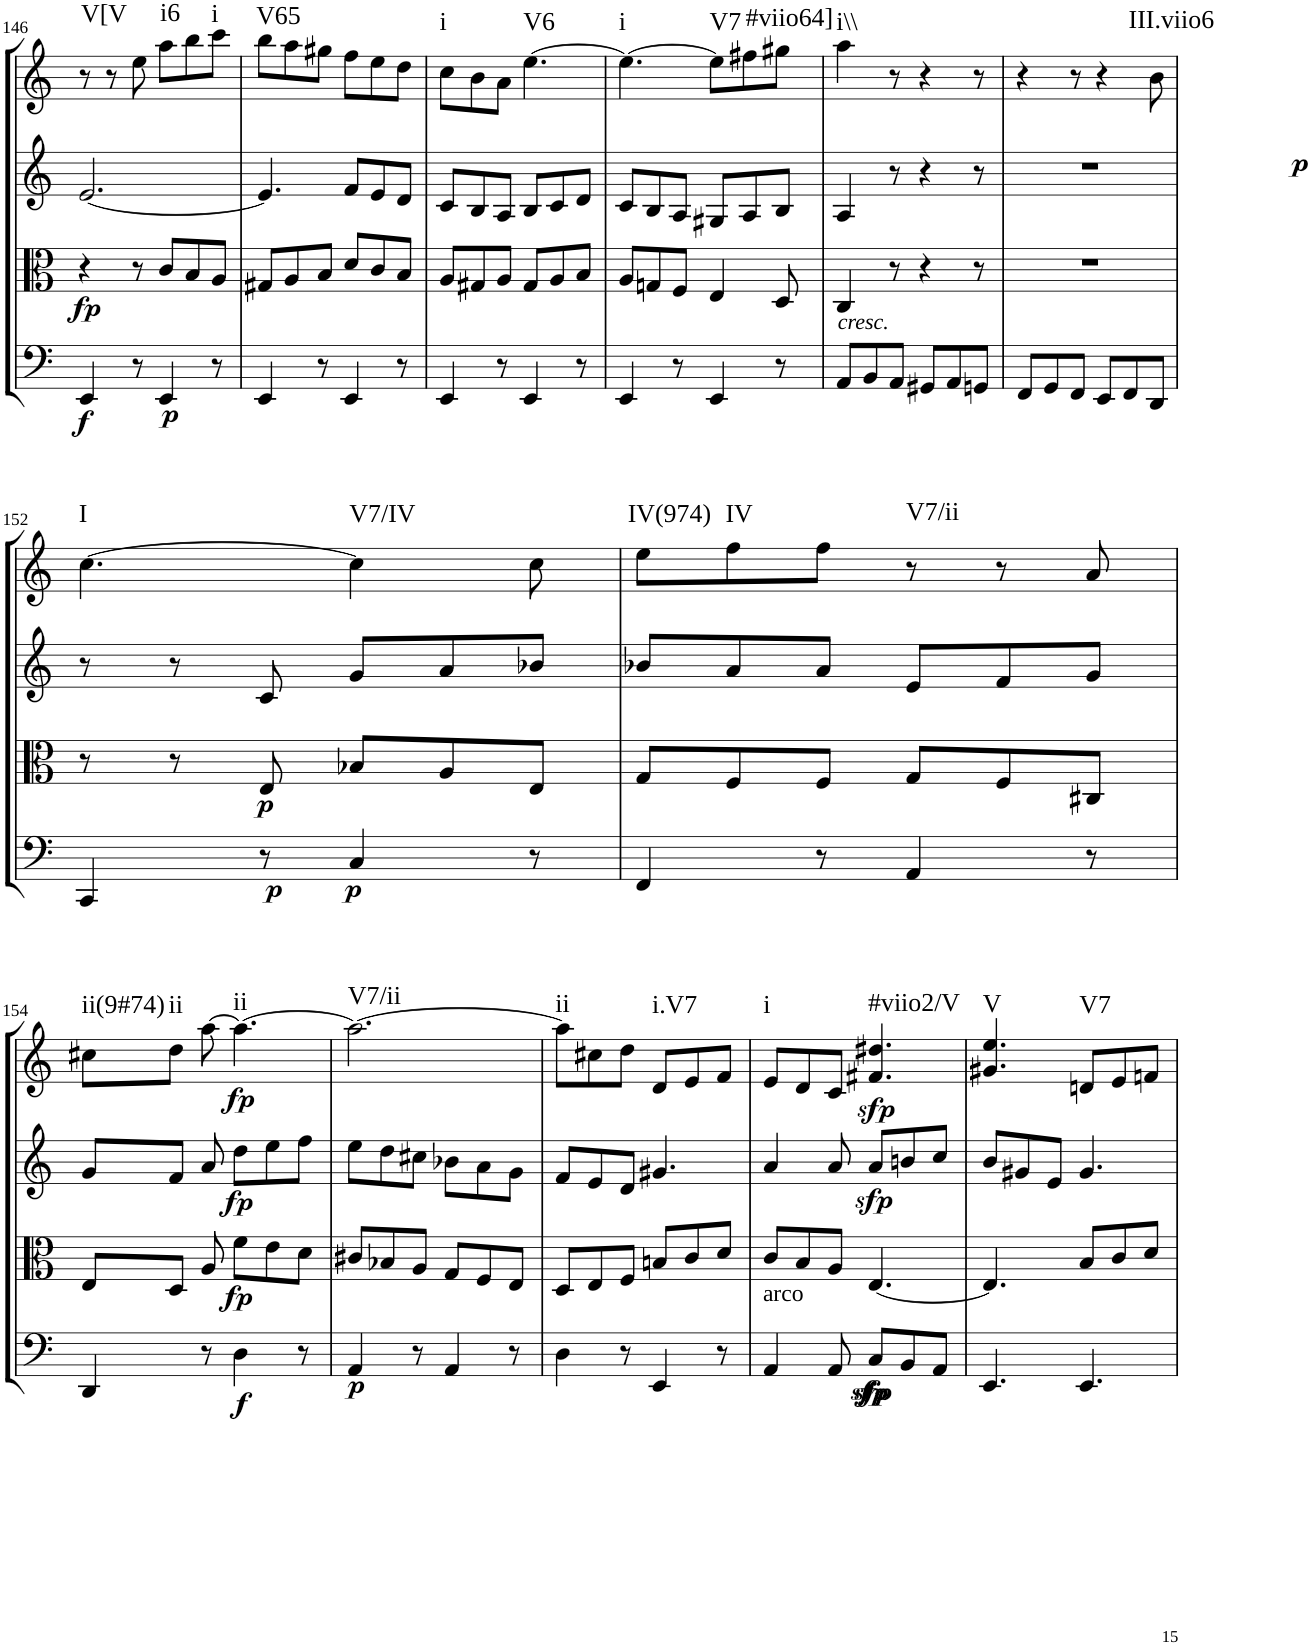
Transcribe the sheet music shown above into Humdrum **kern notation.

**kern	**dynam	**kern	**dynam	**kern	**dynam	**kern	**dynam	**harte
*part4	*part4	*part3	*part3	*part2	*part2	*part1	*part1	*part1
*staff4	*staff4	*staff3	*staff3	*staff2	*staff2	*staff1	*staff1	*
*I"Cello	*	*I"Viola	*	*I"2nd Violin	*	*I"1st Violin	*	*
*	*	*I'Vla	*	*I'Vln	*	*I'Vln	*	*
!!LO:PB:g=z
*clefF4	*	*clefC3	*	*clefG2	*	*clefG2	*	*
*k[]	*	*k[]	*	*k[]	*	*k[]	*	*
*M6/8	*	*M6/8	*	*M6/8	*	*M6/8	*	*
=146	=146	=146	=146	=146	=146	=146	=146	=146
!	!LO:DY:b	!	!LO:DY:b	!	!	!	!	!LO:H:kt=V[V
4EE/	f	4r	fp	[2.e/	.	8r	.	N
.	.	.	.	.	.	8r	.	.
8r	.	8r	.	.	.	8ee\	.	.
!	!LO:DY:b	!	!	!	!	!	!	!LO:H:kt=i6
4EE/	p	8c/L	.	.	.	8aa\L	.	N
.	.	8B/	.	.	.	8bb\	.	.
!	!	!	!	!	!	!	!	!LO:H:kt=i
8r	.	8A/J	.	.	.	8ccc\J	.	N
=147	=147	=147	=147	=147	=147	=147	=147	=147
!	!	!	!	!	!	!	!	!LO:H:kt=V65
4EE/	.	8G#X/L	.	4.e/]	.	8bb\L	.	N
.	.	8A/	.	.	.	8aa\	.	.
8r	.	8B/J	.	.	.	8gg#X\J	.	.
4EE/	.	8d/L	.	8f/L	.	8ff\L	.	.
.	.	8c/	.	8e/	.	8ee\	.	.
8r	.	8B/J	.	8d/J	.	8dd\J	.	.
=148	=148	=148	=148	=148	=148	=148	=148	=148
!	!	!	!	!	!	!	!	!LO:H:kt=i
4EE/	.	8A/L	.	8c/L	.	8cc\L	.	N
.	.	8G#X/	.	8B/	.	8b\	.	.
8r	.	8A/J	.	8A/J	.	8a\J	.	.
!	!	!	!	!	!	!	!	!LO:H:kt=V6
4EE/	.	8G#/L	.	8B/L	.	[4.ee\	.	N
.	.	8A/	.	8c/	.	.	.	.
8r	.	8B/J	.	8d/J	.	.	.	.
=149	=149	=149	=149	=149	=149	=149	=149	=149
!	!	!	!	!	!	!	!	!LO:H:kt=i
4EE/	.	8A/L	.	8c/L	.	4.ee\_	.	N
.	.	8Gn/	.	8B/	.	.	.	.
8r	.	8F/J	.	8A/J	.	.	.	.
!	!	!	!	!	!	!	!	!LO:H:kt=V7
4EE/	.	4E/	.	8G#X/L	.	8ee\L]	.	N
.	.	.	.	8A/	.	8ff#X\	.	.
!	!	!	!	!	!	!	!	!LO:H:kt=#viio64]
8r	.	8D/	.	8B/J	.	8gg#X\J	.	N
=150	=150	=150	=150	=150	=150	=150	=150	=150
!LO:TX:a:i:t=cresc.	!	!	!	!	!	!	!	!LO:H:kt=i\\
8AA/L	.	4C/	.	4A/	.	4aa\	.	N
8BB/	.	.	.	.	.	.	.	.
8AA/J	.	8r	.	8r	.	8r	.	.
8GG#X/L	.	4r	.	4r	.	4r	.	.
8AA/	.	.	.	.	.	.	.	.
8GGn/J	.	8r	.	8r	.	8r	.	.
=151	=151	=151	=151	=151	=151	=151	=151	=151
!	!	!	!	!	!LO:DY:b	!	!	!
8FF/L	.	2.r	.	2.r	p	4r	.	.
8GG/	.	.	.	.	.	.	.	.
8FF/J	.	.	.	.	.	8r	.	.
8EE/L	.	.	.	.	.	4r	.	.
8FF/	.	.	.	.	.	.	.	.
!	!	!	!	!	!	!	!	!LO:H:kt=III.viio6
8DD/J	.	.	.	.	.	8b\	.	N
!!LO:LB:g=z
=152	=152	=152	=152	=152	=152	=152	=152	=152
!	!	!	!	!	!	!	!	!LO:H:kt=I
4CC/	.	8r	.	8r	.	[4.cc\	.	N
.	.	8r	.	8r	.	.	.	.
!	!LO:DY:b	!	!LO:DY:b	!	!	!	!	!
8r	p	8E/	p	8c/	.	.	.	.
!	!LO:DY:b	!	!	!	!	!	!	!LO:H:kt=V7/IV
4C/	p	8B-X/L	.	8g/L	.	4cc\]	.	N
.	.	8A/	.	8a/	.	.	.	.
8r	.	8E/J	.	8b-X/J	.	8cc\	.	.
=153	=153	=153	=153	=153	=153	=153	=153	=153
!	!	!	!	!	!	!	!	!LO:H:kt=IV(974)
4FF/	.	8G/L	.	8b-X/L	.	8ee\L	.	N
!	!	!	!	!	!	!	!	!LO:H:kt=IV
.	.	8F/	.	8a/	.	8ff\	.	N
8r	.	8F/J	.	8a/J	.	8ff\J	.	.
!	!	!	!	!	!	!	!	!LO:H:kt=V7/ii
4AA/	.	8G/L	.	8e/L	.	8r	.	N
.	.	8F/	.	8f/	.	8r	.	.
8r	.	8C#X/J	.	8g/J	.	8a/	.	.
!!LO:LB:g=z
=154	=154	=154	=154	=154	=154	=154	=154	=154
!	!	!	!	!	!	!	!	!LO:H:kt=ii(9#74)
4DD/	.	8E/L	.	8g/L	.	8cc#X\L	.	N
!	!	!	!	!	!	!	!	!LO:H:kt=ii
.	.	8D/J	.	8f/J	.	8dd\J	.	N
8r	.	8A/	.	8a/	.	[8aa\	.	.
!	!LO:DY:b	!	!LO:DY:b	!	!LO:DY:b	!	!LO:DY:b	!LO:H:kt=ii
4D\	f	8f\L	fp	8dd\L	fp	4.aa\_	fp	N
.	.	8e\	.	8ee\	.	.	.	.
8r	.	8d\J	.	8ff\J	.	.	.	.
=155	=155	=155	=155	=155	=155	=155	=155	=155
!	!LO:DY:b	!	!	!	!	!	!	!LO:H:kt=V7/ii
4AA/	p	8c#X/L	.	8ee\L	.	2.aa\_	.	N
.	.	8B-X/	.	8dd\	.	.	.	.
8r	.	8A/J	.	8cc#X\J	.	.	.	.
4AA/	.	8G/L	.	8b-X\L	.	.	.	.
.	.	8F/	.	8a\	.	.	.	.
8r	.	8E/J	.	8g\J	.	.	.	.
=156	=156	=156	=156	=156	=156	=156	=156	=156
!	!	!	!	!	!	!	!	!LO:H:kt=ii
4D\	.	8D/L	.	8f/L	.	8aa\L]	.	N
.	.	8E/	.	8e/	.	8cc#X\	.	.
8r	.	8F/J	.	8d/J	.	8dd\J	.	.
!	!	!	!	!	!	!	!	!LO:H:kt=i.V7
4EE/	.	8Bn/L	.	4.g#X/	.	8d/L	.	N
.	.	8c/	.	.	.	8e/	.	.
8r	.	8d/J	.	.	.	8f/J	.	.
=157	=157	=157	=157	=157	=157	=157	=157	=157
!LO:TX:a:t=arco	!	!	!	!	!	!	!	!LO:H:kt=i
4AA/	.	8c/L	.	4a/	.	8e/L	.	N
.	.	8B/	.	.	.	8d/	.	.
8AA/	.	8A/J	.	8a/	.	8c/J	.	.
!	!LO:DY:b	!	!	!	!	!	!	!
!	!LO:DY:n=1:b	!	!	!	!LO:DY:b	!	!LO:DY:b	!LO:H:kt=#viio2/V
8C/L	sfp sfp	[4.E/	.	8a/L	sfp	4.f#X/ 4.dd#X/	sfp	N
8BB/	.	.	.	8bn/	.	.	.	.
8AA/J	.	.	.	8cc/J	.	.	.	.
=158	=158	=158	=158	=158	=158	=158	=158	=158
!	!	!	!	!	!	!	!	!LO:H:kt=V
4.EE/	.	4.E/]	.	8b/L	.	4.g#X/ 4.ee/	.	N
.	.	.	.	8g#X/	.	.	.	.
.	.	.	.	8e/J	.	.	.	.
!	!	!	!	!	!	!	!	!LO:H:kt=V7
4.EE/	.	8B/L	.	4.g#/	.	8dn/L	.	N
.	.	8c/	.	.	.	8e/	.	.
.	.	8d/J	.	.	.	8fn/J	.	.
=	=	=	=	=	=	=	=	=
*-	*-	*-	*-	*-	*-	*-	*-	*-
